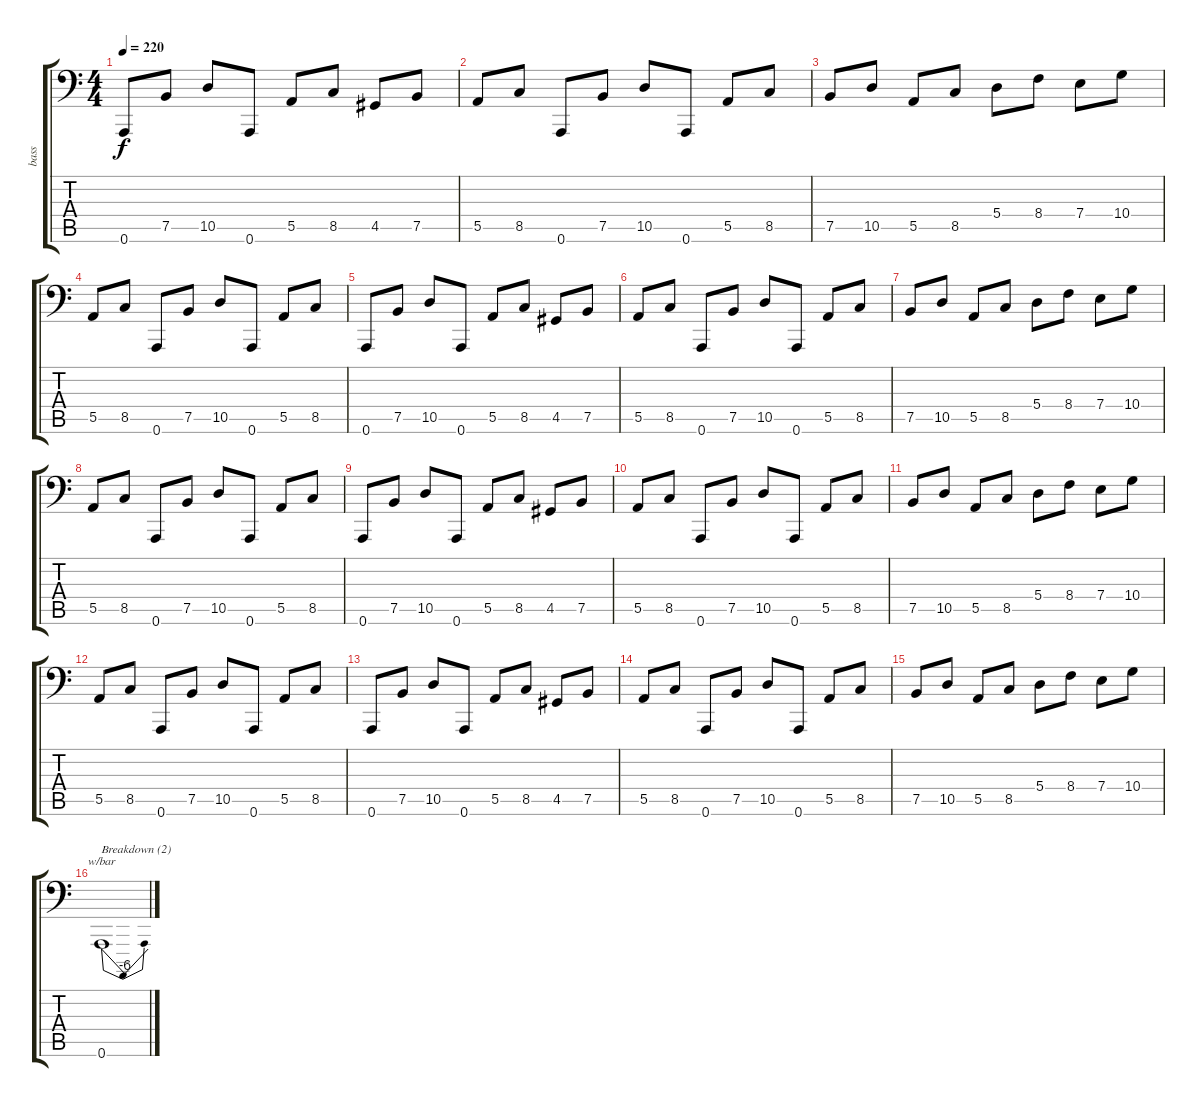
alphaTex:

\track ("bass" "bass") {instrument electricbasspick}
\staff {score tabs}
\tuning (C3 G2 D2 A1 E1 A0) {hide}
\ts (4 4)
\tempo 220
\clef f4
\ks c
0.6.8{dy f} 7.5.8 10.5.8 0.6.8 5.5.8 8.5.8 4.5.8 7.5.8 |
5.5.8 8.5.8 0.6.8 7.5.8 10.5.8 0.6.8 5.5.8 8.5.8 |
7.5.8 10.5.8 5.5.8 8.5.8 5.4.8 8.4.8 7.4.8 10.4.8 |
5.5.8 8.5.8 0.6.8 7.5.8 10.5.8 0.6.8 5.5.8 8.5.8 |
0.6.8 7.5.8 10.5.8 0.6.8 5.5.8 8.5.8 4.5.8 7.5.8 |
5.5.8 8.5.8 0.6.8 7.5.8 10.5.8 0.6.8 5.5.8 8.5.8 |
7.5.8 10.5.8 5.5.8 8.5.8 5.4.8 8.4.8 7.4.8 10.4.8 |
5.5.8 8.5.8 0.6.8 7.5.8 10.5.8 0.6.8 5.5.8 8.5.8 |
0.6.8 7.5.8 10.5.8 0.6.8 5.5.8 8.5.8 4.5.8 7.5.8 |
5.5.8 8.5.8 0.6.8 7.5.8 10.5.8 0.6.8 5.5.8 8.5.8 |
7.5.8 10.5.8 5.5.8 8.5.8 5.4.8 8.4.8 7.4.8 10.4.8 |
5.5.8 8.5.8 0.6.8 7.5.8 10.5.8 0.6.8 5.5.8 8.5.8 |
0.6.8 7.5.8 10.5.8 0.6.8 5.5.8 8.5.8 4.5.8 7.5.8 |
5.5.8 8.5.8 0.6.8 7.5.8 10.5.8 0.6.8 5.5.8 8.5.8 |
7.5.8 10.5.8 5.5.8 8.5.8 5.4.8 8.4.8 7.4.8 10.4.8 |
0.6.1{tbe (dip default 0 0 30 -24 60 0) txt "Breakdown (2)"}
